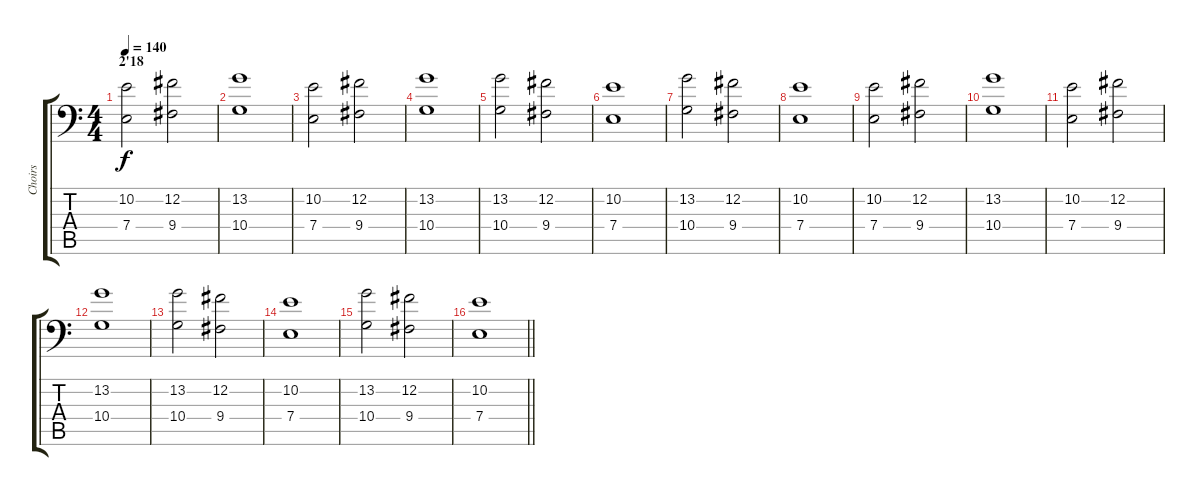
\track ("Choirs" "Choirs") {instrument choiraahs}
\staff {score tabs}
\tuning (B3 Gb3 D3 A2 E2 A1) {hide}
\ts (4 4)
\section ("" "2'18")
\tempo 140
\clef f4
\ks c
(10.2 7.4).2{dy f} (12.2 9.4).2 |
(13.2 10.4).1 |
(10.2 7.4).2 (12.2 9.4).2 |
(13.2 10.4).1 |
(13.2 10.4).2 (12.2 9.4).2 |
(10.2 7.4).1 |
(13.2 10.4).2 (12.2 9.4).2 |
(10.2 7.4).1 |
(10.2 7.4).2 (12.2 9.4).2 |
(13.2 10.4).1 |
(10.2 7.4).2 (12.2 9.4).2 |
(13.2 10.4).1 |
(13.2 10.4).2 (12.2 9.4).2 |
(10.2 7.4).1 |
(13.2 10.4).2 (12.2 9.4).2 |
\barLineRight lightlight
(10.2 7.4).1
